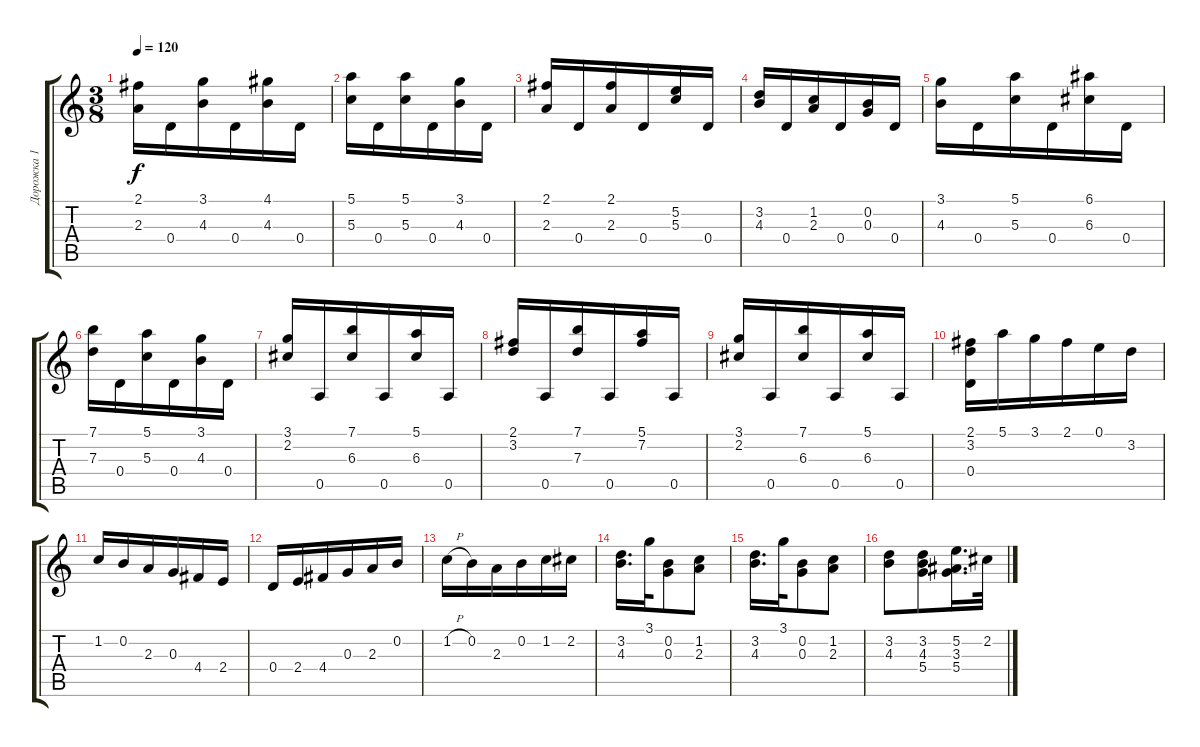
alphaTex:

\track ("Дорожка 1" "Дорожка 1") {instrument acousticguitarnylon}
\staff {score tabs}
\tuning (E4 B3 G3 D3 A2 E2) {hide}
\ts (3 8)
\tempo 120
\clef g2
\ks c
(2.1 2.3).16{dy f} 0.4.16 (3.1 4.3).16 0.4.16 (4.1 4.3).16 0.4.16 |
(5.1 5.3).16 0.4.16 (5.1 5.3).16 0.4.16 (3.1 4.3).16 0.4.16 |
(2.1 2.3).16 0.4.16 (2.1 2.3).16 0.4.16 (5.2 5.3).16 0.4.16 |
(3.2 4.3).16 0.4.16 (1.2 2.3).16 0.4.16 (0.2 0.3).16 0.4.16 |
(3.1 4.3).16 0.4.16 (5.1 5.3).16 0.4.16 (6.1 6.3).16 0.4.16 |
(7.1 7.3).16 0.4.16 (5.1 5.3).16 0.4.16 (3.1 4.3).16 0.4.16 |
(3.1 2.2).16 0.5.16 (7.1 6.3).16 0.5.16 (5.1 6.3).16 0.5.16 |
(2.1 3.2).16 0.5.16 (7.1 7.3).16 0.5.16 (5.1 7.2).16 0.5.16 |
(3.1 2.2).16 0.5.16 (7.1 6.3).16 0.5.16 (5.1 6.3).16 0.5.16 |
(2.1 3.2 0.4).16 5.1.16 3.1.16 2.1.16 0.1.16 3.2.16 |
1.2.16 0.2.16 2.3.16 0.3.16 4.4.16 2.4.16 |
0.4.16 2.4.16 4.4.16 0.3.16 2.3.16 0.2.16 |
1.2{h}.16 0.2.16 2.3.16 0.2.16 1.2.16 2.2.16 |
(3.2 4.3).16{d} 3.1.32 (0.2 0.3).8 (1.2 2.3).8 |
(3.2 4.3).16{d} 3.1.32 (0.2 0.3).8 (1.2 2.3).8 |
(3.2 4.3).8 (3.2 4.3 5.4).8 (5.2 3.3 5.4).16{d} 2.2.32
